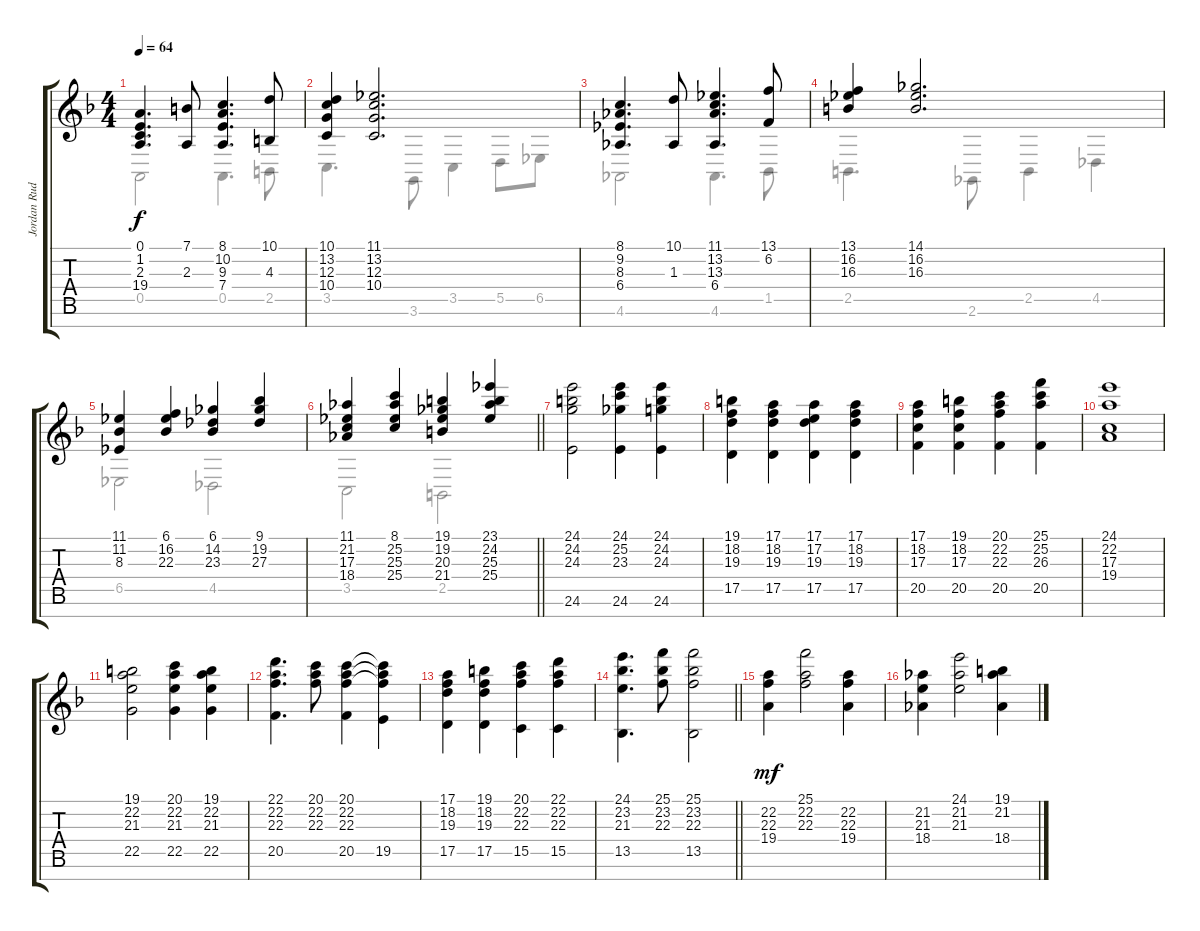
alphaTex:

\track ("Jordan Rudess - Keyboard" "Jordan Rud") {instrument acousticgrandpiano}
\staff {score tabs}
\tuning (E4 B3 G3 D3 A2 E2 B1) {hide}
\voice
\ts (4 4)
\tempo 64
\clef g2
\ks dminor
(0.1 1.2 2.3 19.4).4{d dy f} (7.1 2.3).8 (8.1 10.2 9.3 7.4).4{d} (10.1 4.3).8 |
(10.1 13.2 12.3 10.4).4 (11.1 13.2 12.3 10.4).2{d} |
(8.1 9.2 8.3 6.4).4{d} (10.1 1.3).8 (11.1 13.2 13.3 6.4).4{d} (13.1 6.2).8 |
(13.1 16.2 16.3).4 (14.1 16.2 16.3).2{d} |
(11.1 11.2 8.3).4 (6.1 16.2 22.3).4 (6.1 14.2 23.3).4 (9.1 19.2 27.3).4 |
\barLineRight lightlight
(11.1 21.2 17.3 18.4).4 (8.1 25.2 25.3 25.4).4 (19.1 19.2 20.3 21.4).4 (23.1 24.2 25.3 25.4).4 |
(24.1 24.2 24.3 24.6).2 (24.1 25.2 23.3 24.6).4 (24.1 24.2 24.3 24.6).4 |
(19.1 18.2 19.3 17.5).4 (17.1 18.2 19.3 17.5).4 (17.1 17.2 19.3 17.5).4 (17.1 18.2 19.3 17.5).4 |
(17.1 18.2 17.3 20.5).4 (19.1 18.2 17.3 20.5).4 (20.1 22.2 22.3 20.5).4 (25.1 25.2 26.3 20.5).4 |
(24.1 22.2 17.3 19.4).1 |
(19.1 22.2 21.3 22.5).2 (20.1 22.2 21.3 22.5).4 (19.1 22.2 21.3 22.5).4 |
(22.1 22.2 22.3 20.5).4{d} (20.1 22.2 22.3).8 (20.1 22.2 22.3 20.5).4 (20.1{t} 22.2{t} 22.3{t} 19.5).4 |
(17.1 18.2 19.3 17.5).4 (19.1 18.2 19.3 17.5).4 (20.1 22.2 22.3 15.5).4 (22.1 22.2 22.3 15.5).4 |
\barLineRight lightlight
(24.1 23.2 21.3 13.5).4{d} (25.1 23.2 22.3).8 (25.1 23.2 22.3 13.5).2 |
(22.2 22.3 19.4).4{dy mf} (25.1 22.2 22.3).2 (22.2 22.3 19.4).4 |
(21.2 21.3 18.4).4 (24.1 21.2 21.3).2 (19.1 21.2 18.4).4
\voice
\clef g2
\ottava regular
\simile none
\ks dminor
0.5.2{dy f} 0.5.4{d} 2.5.8 |
3.5.4{d} 3.6.8 3.5.4 5.5.8 6.5.8 |
4.6.2 4.6.4{d} 1.5.8 |
2.5.4{d} 2.6.8 2.5.4 4.5.4 |
6.5.2 4.5.2 |
\barLineRight lightlight
3.5.2 2.5.2 |
|
|
|
|
|
|
|
\barLineRight lightlight
|
|
